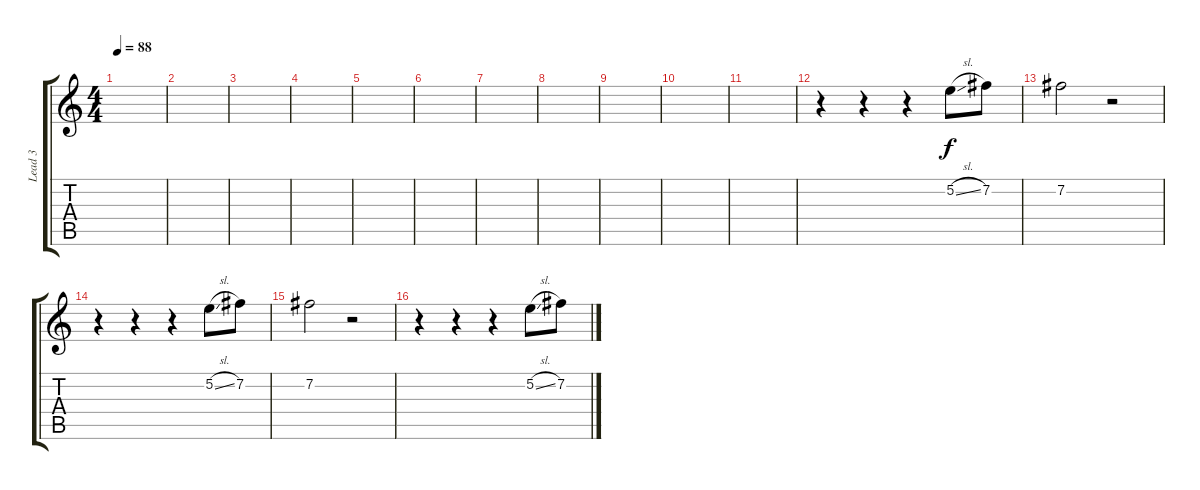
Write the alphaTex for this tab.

\track ("Lead 3" "Lead 3") {instrument overdrivenguitar}
\staff {score tabs}
\tuning (E4 B3 G3 D3 A2 E2) {hide}
\ts (4 4)
\tempo 88
\clef g2
\ks c
|
|
|
|
|
|
|
|
|
|
|
r.4{volume 12 instrument electricguitarjazz} r.4 r.4 5.2{sl}.8 7.2.8 |
7.2.2 r.2 |
r.4 r.4 r.4 5.2{sl}.8 7.2.8 |
7.2.2 r.2 |
r.4 r.4 r.4 5.2{sl}.8 7.2.8
